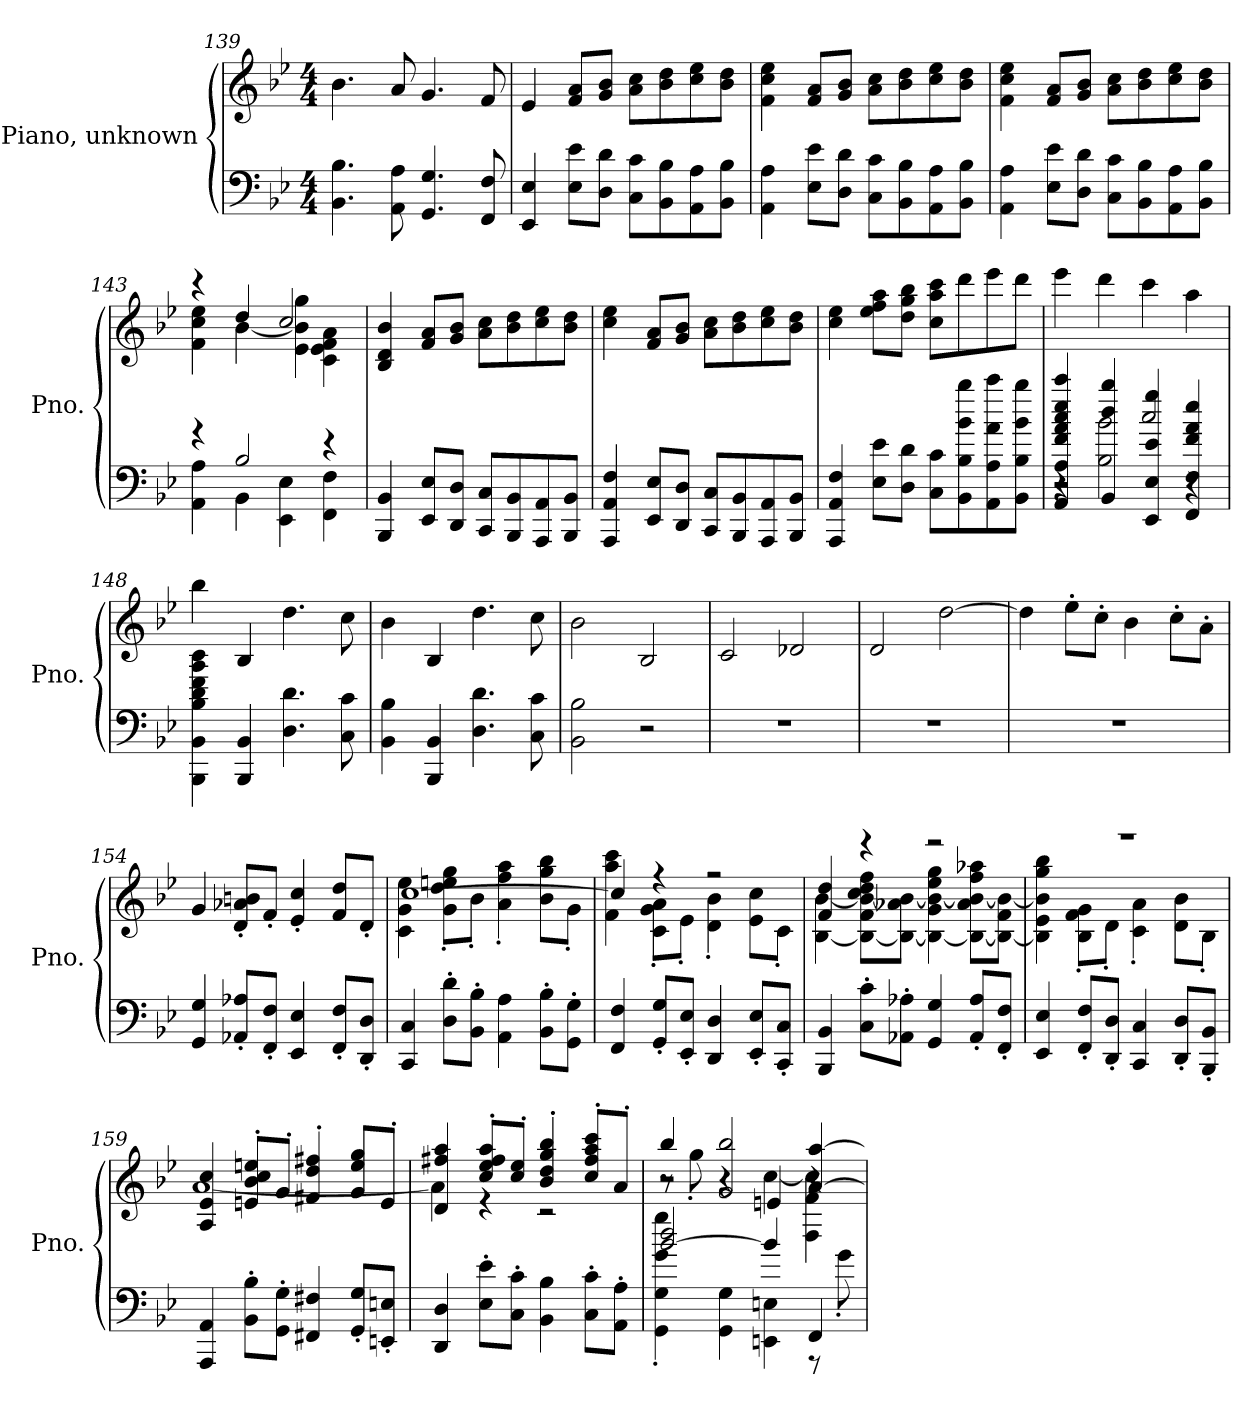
**kern	**kern
*part1	*part1
*staff2	*staff1
*I"Piano, unknown	*
*I'Pno.	*
!!LO:LB:g=z
*clefF4	*clefG2
*k[b-e-]	*k[b-e-]
*M4/4	*M4/4
=139	=139
4.BB-\ 4.B-\	4.b-\
8AA\ 8A\	8a/
4.GG/ 4.G/	4.g/
8FF/ 8F/	8f/
=140	=140
4EE-/ 4E-/	4e-/
8E-\ 8e-\L	8f/ 8a/L
8D\ 8d\J	8g/ 8b-/J
8C\ 8c\L	8a\ 8cc\L
8BB-\ 8B-\	8b-\ 8dd\
8AA\ 8A\	8cc\ 8ee-\
8BB-\ 8B-\J	8b-\ 8dd\J
=141	=141
4AA\ 4A\	4f\ 4cc\ 4ee-\
8E-\ 8e-\L	8f/ 8a/L
8D\ 8d\J	8g/ 8b-/J
8C\ 8c\L	8a\ 8cc\L
8BB-\ 8B-\	8b-\ 8dd\
8AA\ 8A\	8cc\ 8ee-\
8BB-\ 8B-\J	8b-\ 8dd\J
=142	=142
4AA\ 4A\	4f\ 4cc\ 4ee-\
8E-\ 8e-\L	8f/ 8a/L
8D\ 8d\J	8g/ 8b-/J
8C\ 8c\L	8a\ 8cc\L
8BB-\ 8B-\	8b-\ 8dd\
8AA\ 8A\	8cc\ 8ee-\
8BB-\ 8B-\J	8b-\ 8dd\J
=143	=143
*^	*^
4r	4AA\ 4A\	4r	4f\ 4cc\ 4ee-\
2B-/	4BB-\	4dd/	[4b-\
.	4EE-\ 4E-\	2cc/	4e-\ 4b-\] 4gg\
4r	4FF\ 4F\	.	4c\ 4e-\ 4f\ 4a\
*v	*v	*	*
*	*v	*v
!!LO:LB:g=z
=144	=144
4BBB-/ 4BB-/	4B-/ 4d/ 4b-/
8EE-/ 8E-/L	8f/ 8a/L
8DD/ 8D/J	8g/ 8b-/J
8CC/ 8C/L	8a\ 8cc\L
8BBB-/ 8BB-/	8b-\ 8dd\
8AAA/ 8AA/	8cc\ 8ee-\
8BBB-/ 8BB-/J	8b-\ 8dd\J
=145	=145
4AAA/ 4AA/ 4F/	4cc\ 4ee-\
8EE-/ 8E-/L	8f/ 8a/L
8DD/ 8D/J	8g/ 8b-/J
8CC/ 8C/L	8a\ 8cc\L
8BBB-/ 8BB-/	8b-\ 8dd\
8AAA/ 8AA/	8cc\ 8ee-\
8BBB-/ 8BB-/J	8b-\ 8dd\J
=146	=146
4AAA/ 4AA/ 4F/	4cc\ 4ee-\
8E-\ 8e-\L	8ee-\ 8ff\ 8aa\L
8D\ 8d\J	8dd\ 8gg\ 8bb-\J
8C\ 8c\L	8cc\ 8aa\ 8ccc\L
8BB-\ 8B-\ 8b-\ 8bb-\	8ddd\
8AA\ 8A\ 8a\ 8ccc\	8eee-\
8BB-\ 8B-\ 8b-\ 8bb-\J	8ddd\J
=147	=147
*^	*
*	*^	*
2r	4r	4AA/ 4A/ 4f/ 4a/ 4cc/ 4ee-/ 4ccc/	4eee-\
.	2B-\ 2b-\	4BB-/ 4dd/ 4bb-/	4ddd\
2cc/	.	4EE-/ 4E-/ 4e-/ 4gg/	4ccc\
.	4r	4FF/ 4F/ 4f/ 4a/ 4ee-/	4aa\
*v	*v	*v	*
=148	=148
4BBB-\ 4BB-\ 4B-\ 4d\ 4f\ 4b-\ 4dd\	4bb-\
4BBB-/ 4BB-/	4B-/
4.D\ 4.d\	4.dd\
8C\ 8c\	8cc\
!!LO:LB:g=z
=149	=149
4BB-\ 4B-\	4b-\
4BBB-/ 4BB-/	4B-/
4.D\ 4.d\	4.dd\
8C\ 8c\	8cc\
=150	=150
2BB-\ 2B-\	2b-\
2r	2B-/
=151	=151
1r	2c/
.	2d-X/
=152	=152
1r	2d/
.	[2dd\
=153	=153
1r	4dd\]
.	8ee-'\L
.	8cc'\J
.	4b-\
.	8cc'\L
.	8a'\J
=154	=154
4GG/ 4G/	4g/
8AA-X/' 8A-X/'L	8d/' 8a-X/' 8bn/'L
8FF/' 8F/'J	8f'/J
4EE-/ 4E-/	4e-/' 4cc/'
8FF/' 8F/'L	8f/ 8dd/L
8DD/' 8D/'J	8d'/J
=155	=155
*	*^
4CC/ 4C/	[1cc	4c\ 4g\ 4ee-\
8D\' 8d\'L	.	8g\' 8dd\' 8een\' 8gg\'L
8BB-\' 8B-\'J	.	8b-'\J
4AA\ 4A\	.	4a\' 4ff\' 4aa\'
8BB-\' 8B-\'L	.	8b-\ 8gg\ 8bb-\L
8GG\' 8G\'J	.	8g'\J
!!LO:LB:g=z	!!
=156	=156	=156
4FF/ 4F/	4cc/]	4f\ 4aa\ 4ccc\
8GG/' 8G/'L	4r	8c\' 8g\' 8a\'L
8EE-/' 8E-/'J	.	8e-'\J
4DD/ 4D/	2r	4d\' 4b-\'
8EE-/' 8E-/'L	.	8e-\ 8cc\L
8CC/' 8C/'J	.	8c'\J
=157	=157	=157
4BBB-/ 4BB-/	4f/ 4dd/	[4B-\ [4b-\
8C\' 8c\'L	4r	8B-\_ 8f\ 8b-\_ 8cc\ 8dd\ 8ff\L
8AA-X\' 8A-X\'J	.	8B-\_ 8a-X\ 8b-\_J
4GG/ 4G/	2r	4B-\_ 4g\ 4b-\_ 4ee-\ 4gg\
8AA-/' 8A-/'L	.	8B-\_ 8a-\ 8b-\_ 8ff\ 8aa-X\L
8FF/' 8F/'J	.	8B-\_ 8f\ 8b-\_J
=158	=158	=158
4EE-/ 4E-/	1r	4B-\] 4e-\ 4b-\] 4gg\ 4bb-\
8FF/' 8F/'L	.	8B-\' 8f\' 8g\'L
8DD/' 8D/'J	.	8d'\J
4CC/ 4C/	.	4c\' 4a\'
8DD/' 8D/'L	.	8d\ 8b-\L
8BBB-/' 8BB-/'J	.	8B-'\J
=159	=159	=159
4AAA/ 4AA/	4A/ 4e-/ 4cc/	[1a
8BB-\' 8B-\'L	8en/' 8b-/' 8cc/' 8een/'L	.
8GG\' 8G\'J	8g'/J	.
4FF#X/ 4F#X/	4f#X/' 4dd/' 4ff#X/'	.
8GG/' 8G/'L	8g/ 8ee/ 8gg/L	.
8EEn/' 8En/'J	8e'/J	.
!!LO:LB:g=z	!!
=160	=160	=160
4DD/ 4D/	4d/ 4ff#X/ 4aa/	4a\]
8E-\' 8e-\'L	8cc/' 8ee-/' 8ff#/' 8aa/'L	4r
8C\' 8c\'J	8cc/' 8ee-/'J	.
4BB-\ 4B-\	4b-/' 4dd/' 4gg/' 4bb-/'	2r
8C\' 8c\'L	8cc/' 8ff#/' 8aa/' 8ccc/'L	.
8AA\' 8A\'J	8a'/J	.
=161	=161	=161
*^	*	*^
[2b-/ 2dd/	4GG\' 4G\' 4g\' 4gg\'	4bb-/	8r	2r
.	.	.	8gg'\	.
.	4GG\ 4G\	2g/ 2bb-/	4r	.
4b-/]	4EEn\ 4En\	.	[4cc\	4en/
4FF/	8r	[4a/ [4aa/	4F\ 4f\ 4cc\]	4r
.	8g'\	.	.	.
*v	*v	*	*	*
*	*v	*v	*v
=	=
*-	*-
